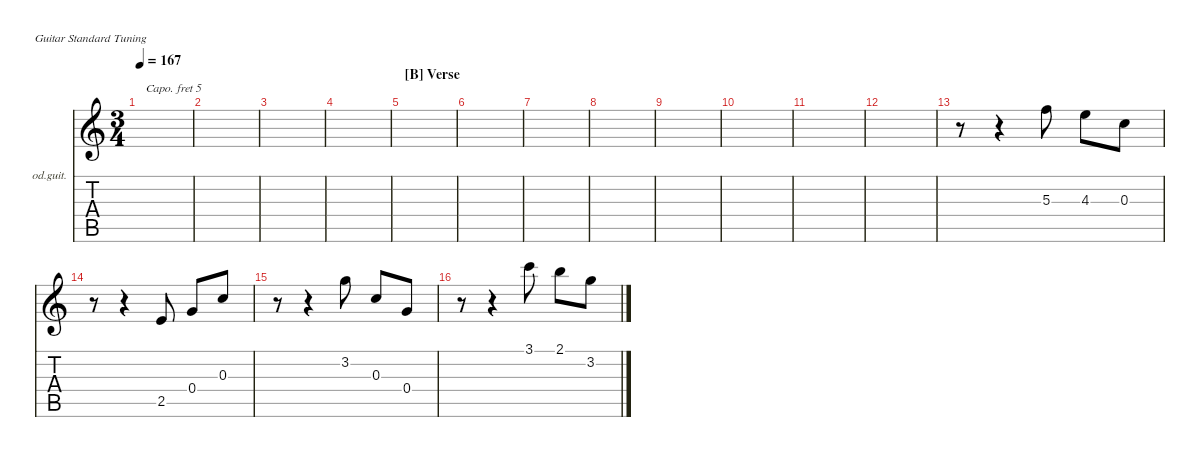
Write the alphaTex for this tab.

\hideDynamics
\bracketExtendMode nobrackets
\firstSystemTrackNameOrientation horizontal
\otherSystemsTrackNameOrientation horizontal
\track ("Backing Gt." "od.guit.") {instrument overdrivenguitar}
\staff {score tabs}
\capo 5
\tuning (E4 B3 G3 D3 A2 E2)
\ts (3 4)
\tempo 167
\clef g2
\ks aminor
|
|
|
|
\section ("B" "Verse")
|
|
|
|
|
|
|
|
r.8 r.4 5.3.8 4.3.8 0.3.8 |
r.8 r.4 2.5.8 0.4.8 0.3.8 |
r.8 r.4 3.2.8 0.3.8 0.4.8 |
r.8 r.4 3.1.8 2.1.8 3.2.8
